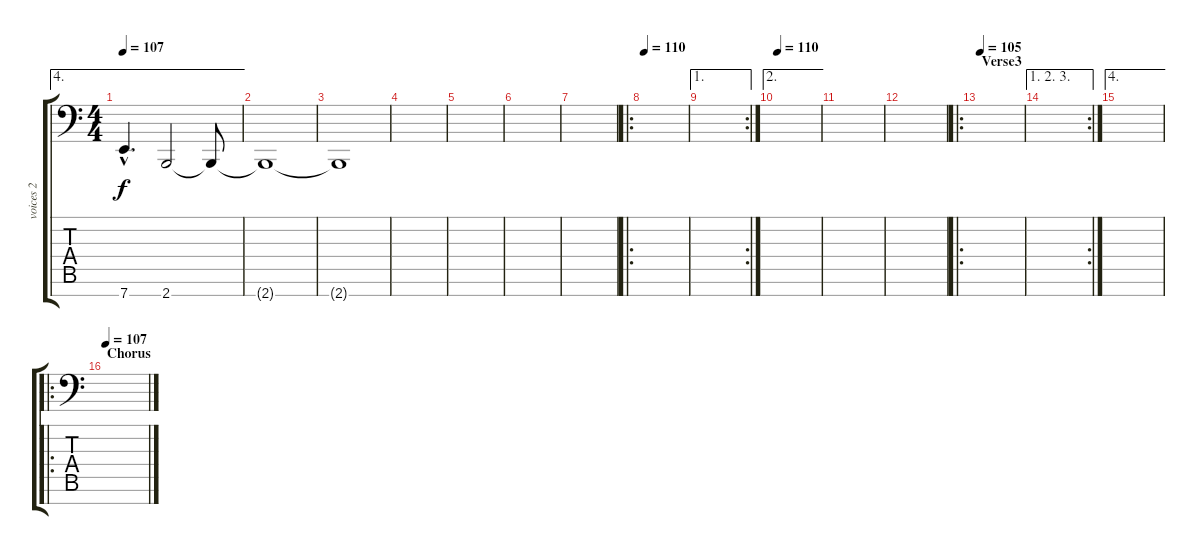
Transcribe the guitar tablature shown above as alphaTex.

\track ("voices 2" "voices 2") {instrument choiraahs}
\staff {score tabs}
\tuning (D4 A3 F3 C3 G2 D2 A1) {hide}
\ae 4
\ts (4 4)
\tempo 107
\clef f4
\ks c
7.7{hac}.4{d dy f} 2.7.2 2.7{t}.8 |
2.7{t}.1 |
2.7{t}.1 |
|
|
|
|
\ro
\tempo 110
|
\ae 1
\rc 2
|
\ae 2
\tempo 110
|
|
|
\ro
\section ("" "Verse3")
\tempo 105
|
\ae (1 2 3)
\rc 2
|
\ae 4
|
\ro
\section ("" "Chorus")
\tempo 107
